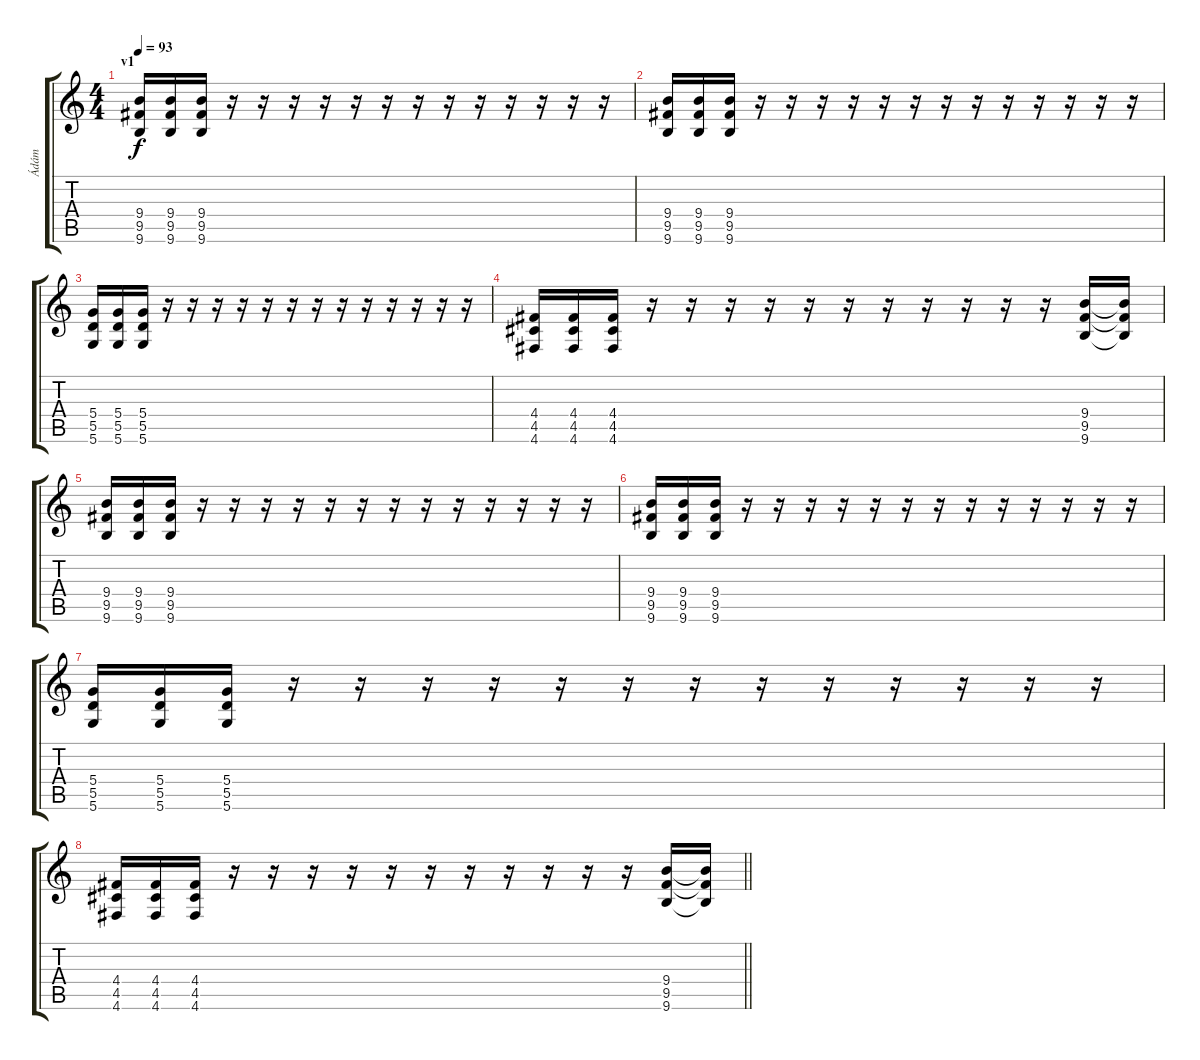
\track ("Ádám" "Ádám") {instrument distortionguitar}
\staff {score tabs}
\tuning (E4 B3 G3 D3 A2 D2) {hide}
\ts (4 4)
\section ("" "v1")
\tempo 93
\clef g2
\ks c
(9.4 9.5 9.6).16{dy f} (9.4 9.5 9.6).16 (9.4 9.5 9.6).16 r.16 r.16 r.16 r.16 r.16 r.16 r.16 r.16 r.16 r.16 r.16 r.16 r.16 |
(9.4 9.5 9.6).16 (9.4 9.5 9.6).16 (9.4 9.5 9.6).16 r.16 r.16 r.16 r.16 r.16 r.16 r.16 r.16 r.16 r.16 r.16 r.16 r.16 |
(5.4 5.5 5.6).16 (5.4 5.5 5.6).16 (5.4 5.5 5.6).16 r.16 r.16 r.16 r.16 r.16 r.16 r.16 r.16 r.16 r.16 r.16 r.16 r.16 |
(4.4 4.5 4.6).16 (4.4 4.5 4.6).16 (4.4 4.5 4.6).16 r.16 r.16 r.16 r.16 r.16 r.16 r.16 r.16 r.16 r.16 r.16 (9.4 9.5 9.6).16 (9.4{t} 9.5{t} 9.6{t}).16 |
(9.4 9.5 9.6).16 (9.4 9.5 9.6).16 (9.4 9.5 9.6).16 r.16 r.16 r.16 r.16 r.16 r.16 r.16 r.16 r.16 r.16 r.16 r.16 r.16 |
(9.4 9.5 9.6).16 (9.4 9.5 9.6).16 (9.4 9.5 9.6).16 r.16 r.16 r.16 r.16 r.16 r.16 r.16 r.16 r.16 r.16 r.16 r.16 r.16 |
(5.4 5.5 5.6).16 (5.4 5.5 5.6).16 (5.4 5.5 5.6).16 r.16 r.16 r.16 r.16 r.16 r.16 r.16 r.16 r.16 r.16 r.16 r.16 r.16 |
\barLineRight lightlight
(4.4 4.5 4.6).16 (4.4 4.5 4.6).16 (4.4 4.5 4.6).16 r.16 r.16 r.16 r.16 r.16 r.16 r.16 r.16 r.16 r.16 r.16 (9.4 9.5 9.6).16 (9.4{t} 9.5{t} 9.6{t}).16
